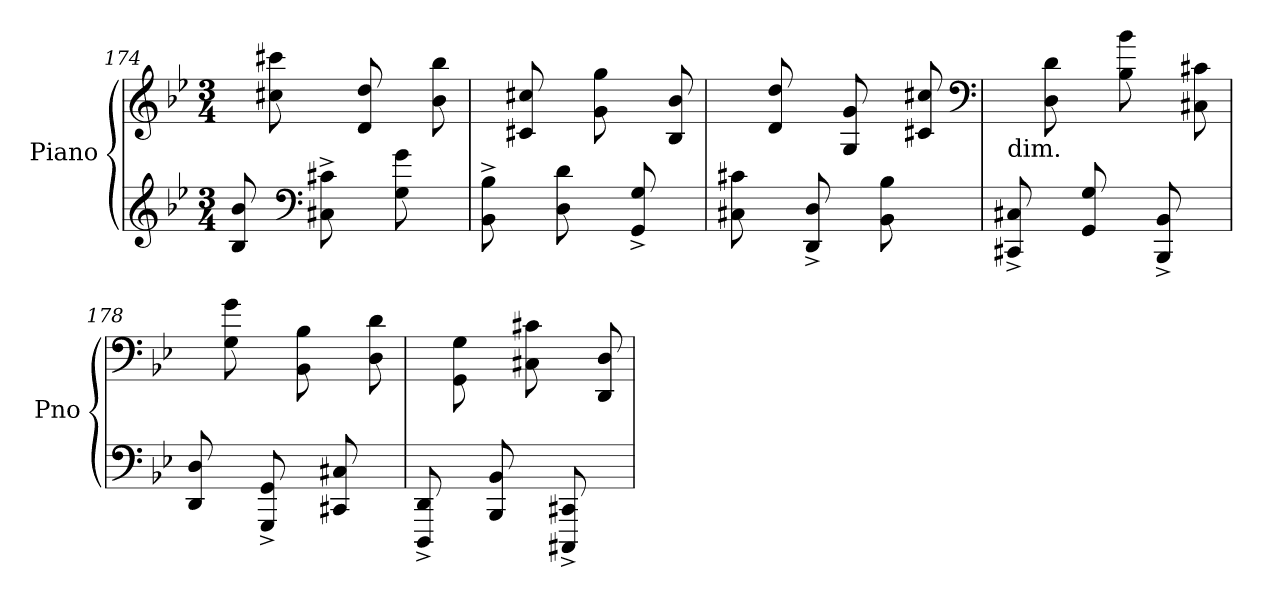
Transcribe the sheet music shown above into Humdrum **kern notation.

**kern	**kern
*part1	*part1
*staff2	*staff1
*I"Piano	*
*I'Pno	*
*clefG2	*clefG2
*k[b-e-]	*k[b-e-]
*B-:	*B-:
*M3/4	*M3/4
=174	=174
8B-/ 8b-/	8ryy
8ryy	8cc#X\ 8ccc#X\
*clefF4	*
8C#X\^ 8c#X\^	8ryy
8ryy	8d/ 8dd/
8G\ 8g\	8ryy
8ryy	8b-\ 8bb-\
=175	=175
8BB-\^ 8B-\^	8ryy
8ryy	8c#X/ 8cc#X/
8D\ 8d\	8ryy
8ryy	8g\ 8gg\
8GG/^ 8G/^	8ryy
8ryy	8B-/ 8b-/
=176	=176
8C#X\ 8c#X\	8ryy
8ryy	8d/ 8dd/
8DD/^ 8D/^	8ryy
8ryy	8G/ 8g/
8BB-\ 8B-\	8ryy
8ryy	8c#X/ 8cc#X/
*	*clefF4
=177	=177
!	!LO:TX:b:t=dim.
8CC#X/^ 8C#X/^	8ryy
8ryy	8D\ 8d\
8GG/ 8G/	8ryy
8ryy	8B-\ 8b-\
8BBB-/^ 8BB-/^	8ryy
8ryy	8C#X\ 8c#X\
!!LO:PB:g=z
=178	=178
8DD/ 8D/	8ryy
8ryy	8G\ 8g\
8GGG/^ 8GG/^	8ryy
8ryy	8BB-\ 8B-\
8CC#X/ 8C#X/	8ryy
8ryy	8D\ 8d\
!!LO:PB:g=z
=179	=179
8DDD/^ 8DD/^	8ryy
8ryy	8GG\ 8G\
8BBB-/ 8BB-/	8ryy
8ryy	8C#X\ 8c#X\
8CCC#X/^ 8CC#X/^	8ryy
8ryy	8DD/ 8D/
=	=
*-	*-
